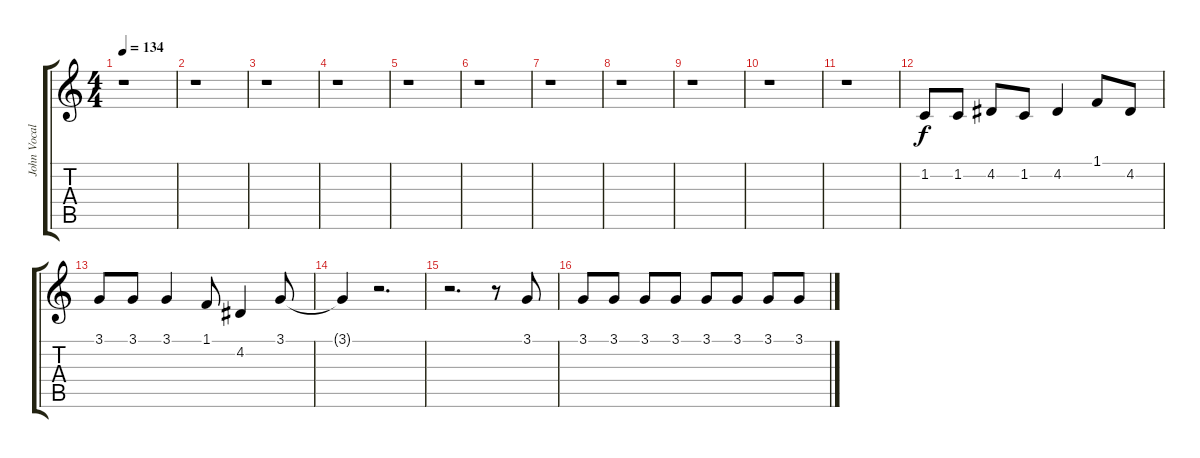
\track ("John Vocal" "John Vocal") {instrument oboe}
\staff {score tabs}
\tuning (E4 B3 G3 D3 A2 E2) {hide}
\ts (4 4)
\tempo 134
\clef g2
\ks c
r.1{dy f} |
r.1 |
r.1 |
r.1 |
r.1 |
r.1 |
r.1 |
r.1 |
r.1 |
r.1 |
r.1 |
1.2.8 1.2.8 4.2.8 1.2.8 4.2.4 1.1.8 4.2.8 |
3.1.8 3.1.8 3.1.4 1.1.8 4.2.4 3.1.8 |
3.1{t}.4 r.2{d} |
r.2{d} r.8 3.1.8 |
3.1.8 3.1.8 3.1.8 3.1.8 3.1.8 3.1.8 3.1.8 3.1.8
